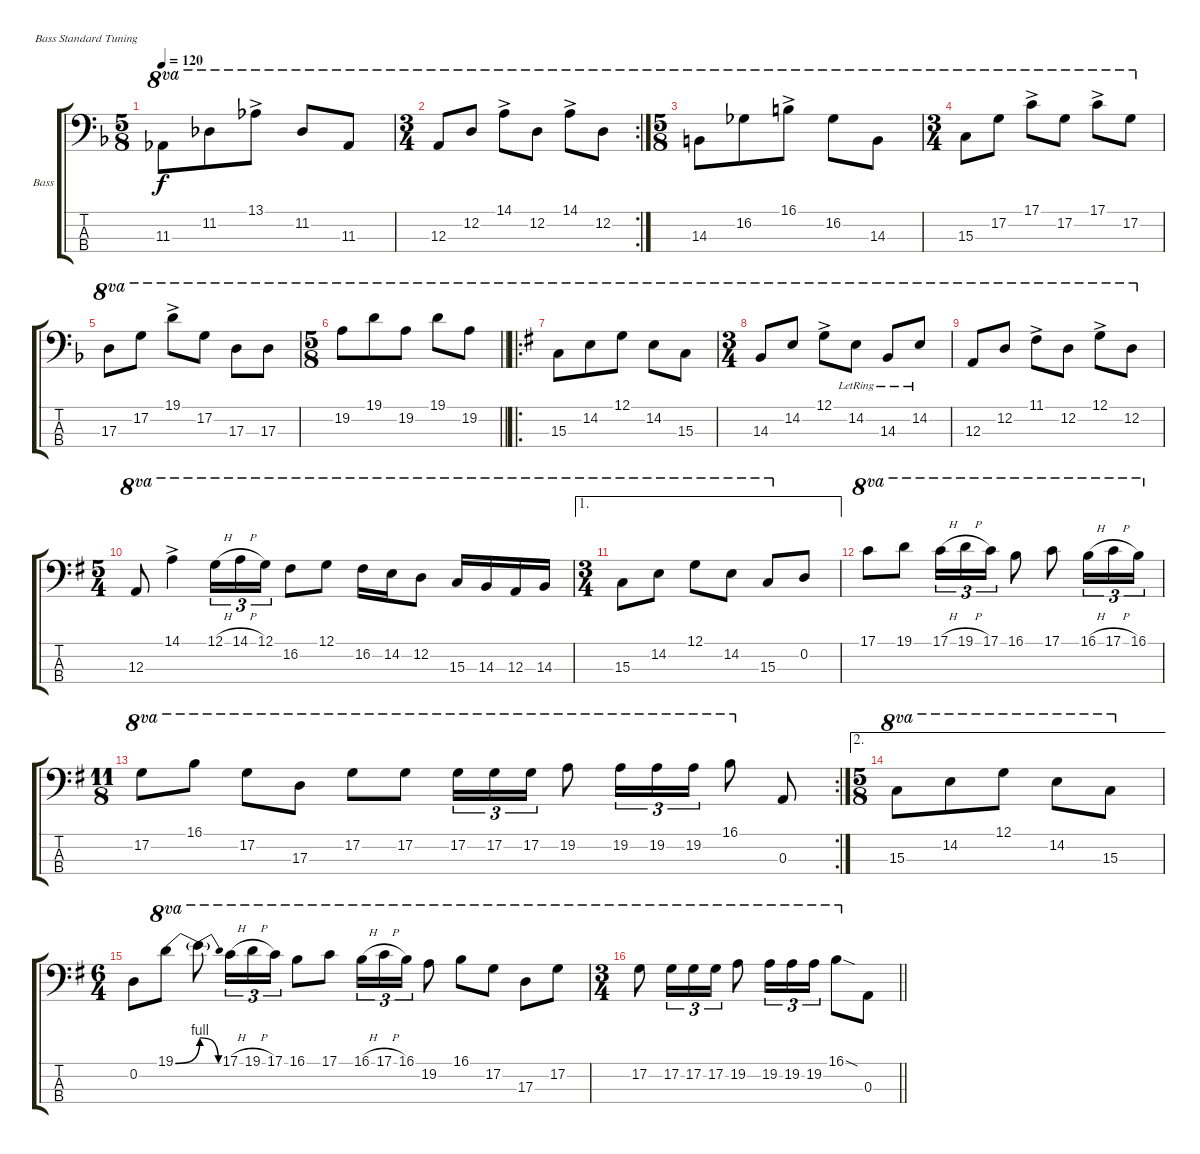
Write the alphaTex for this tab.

\bracketExtendMode groupsimilarinstruments
\firstSystemTrackNameOrientation horizontal
\otherSystemsTrackNameOrientation horizontal
\track ("Bass" "Bass") {instrument distortionguitar}
\staff {score tabs}
\tuning (G2 D2 A1 E1)
\ts (5 8)
\tempo 120
\clef f4
\ks f
11.3.8{ot 8va dy f} 11.2.8{ot 8va} 13.1{ac}.8{ot 8va} 11.2.8{ot 8va} 11.3.8{ot 8va} |
\rc 2
\ts (3 4)
12.3.8{ot 8va} 12.2.8{ot 8va} 14.1{ac}.8{ot 8va} 12.2.8{ot 8va} 14.1{ac}.8{ot 8va} 12.2.8{ot 8va} |
\ts (5 8)
14.3.8{ot 8va} 16.2.8{ot 8va} 16.1{ac}.8{ot 8va} 16.2.8{ot 8va} 14.3.8{ot 8va} |
\ts (3 4)
15.3.8{ot 8va} 17.2.8{ot 8va} 17.1{ac}.8{ot 8va} 17.2.8{ot 8va} 17.1{ac}.8{ot 8va} 17.2.8{ot 8va} |
17.3.8{ot 8va} 17.2.8{ot 8va} 19.1{ac}.8{ot 8va} 17.2.8{ot 8va} 17.3.8{ot 8va} 17.3.8{ot 8va} |
\ts (5 8)
\barLineRight lightlight
19.2.8{ot 8va} 19.1.8{ot 8va} 19.2.8{ot 8va} 19.1.8{ot 8va} 19.2.8{ot 8va} |
\ro
\ks g
15.3.8{ot 8va} 14.2.8{ot 8va} 12.1.8{ot 8va} 14.2.8{ot 8va} 15.3.8{ot 8va} |
\ts (3 4)
14.3.8{ot 8va} 14.2.8{ot 8va} 12.1{ac}.8{ot 8va} 14.2{lr}.8{ot 8va} 14.3{lr}.8{ot 8va} 14.2{lr}.8{ot 8va} |
12.3.8{ot 8va} 12.2.8{ot 8va} 11.1{ac}.8{ot 8va} 12.2.8{ot 8va} 12.1{ac}.8{ot 8va} 12.2.8{ot 8va} |
\ts (5 4)
12.3.8{ot 8va} 14.1{ac}.4{ot 8va} 12.1{h}.16{tu (3 2) ot 8va} 14.1{h}.16{tu (3 2) ot 8va} 12.1.16{tu (3 2) ot 8va} 16.2.8{ot 8va} 12.1.8{ot 8va} 16.2.16{ot 8va} 14.2.16{ot 8va} 12.2.8{ot 8va} 15.3.16{ot 8va} 14.3.16{ot 8va} 12.3.16{ot 8va} 14.3.16{ot 8va} |
\ae 1
\ts (3 4)
15.3.8{ot 8va} 14.2.8{ot 8va} 12.1.8{ot 8va} 14.2.8{ot 8va} 15.3.8{ot 8va} 0.2.8 |
17.1.8{ot 8va} 19.1.8{ot 8va} 17.1{h}.16{tu (3 2) ot 8va} 19.1{h}.16{tu (3 2) ot 8va} 17.1.16{tu (3 2) ot 8va} 16.1.8{ot 8va} 17.1.8{ot 8va} 16.1{h}.16{tu (3 2) ot 8va} 17.1{h}.16{tu (3 2) ot 8va} 16.1.16{tu (3 2) ot 8va} |
\rc 2
\ts (11 8)
17.2.8{ot 8va} 16.1.8{ot 8va} 17.2.8{ot 8va beam merge} 17.3.8{ot 8va beam split} 17.2.8{ot 8va} 17.2.8{ot 8va} 17.2.16{tu (3 2) ot 8va} 17.2.16{tu (3 2) ot 8va} 17.2.16{tu (3 2) ot 8va} 19.2.8{ot 8va} 19.2.16{tu (3 2) ot 8va} 19.2.16{tu (3 2) ot 8va} 19.2.16{tu (3 2) ot 8va} 16.1.8{ot 8va} 0.3.8 |
\ae 2
\ts (5 8)
15.3.8{ot 8va} 14.2.8{ot 8va} 12.1.8{ot 8va} 14.2.8{ot 8va} 15.3.8{ot 8va} |
\ts (6 4)
0.2.8 19.1{be (bend 0 0 60 4)}.8{ot 8va} 19.1{be (release 0 4 60 0) t}.8{ot 8va} 17.1{h}.16{tu (3 2) ot 8va} 19.1{h}.16{tu (3 2) ot 8va} 17.1.16{tu (3 2) ot 8va} 16.1.8{ot 8va} 17.1.8{ot 8va} 16.1{h}.16{tu (3 2) ot 8va} 17.1{h}.16{tu (3 2) ot 8va} 16.1.16{tu (3 2) ot 8va} 19.2.8{ot 8va} 16.1.8{ot 8va} 17.2.8{ot 8va} 17.3.8{ot 8va} 17.2.8{ot 8va} |
\ts (3 4)
\barLineRight lightlight
17.2.8{ot 8va} 17.2.16{tu (3 2) ot 8va} 17.2.16{tu (3 2) ot 8va} 17.2.16{tu (3 2) ot 8va} 19.2.8{ot 8va} 19.2.16{tu (3 2) ot 8va} 19.2.16{tu (3 2) ot 8va} 19.2.16{tu (3 2) ot 8va} 16.1{sod}.8{ot 8va} 0.3.8
